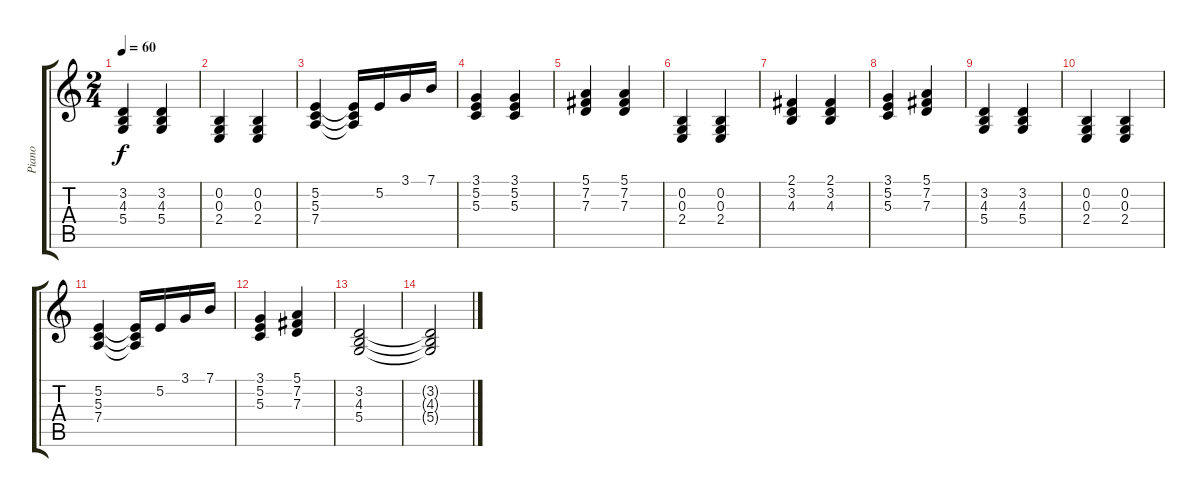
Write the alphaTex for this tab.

\track ("Piano" "Piano") {instrument acousticgrandpiano}
\staff {score tabs}
\tuning (E4 B3 G3 D3 A2 E2) {hide}
\ts (2 4)
\tempo 60
\clef g2
\ks c
(3.2 4.3 5.4).4{dy f} (3.2 4.3 5.4).4 |
(0.2 0.3 2.4).4 (0.2 0.3 2.4).4 |
(5.2 5.3 7.4).4 (5.2{t} 5.3{t} 7.4{t}).16 5.2.16 3.1.16 7.1.16 |
(3.1 5.2 5.3).4 (3.1 5.2 5.3).4 |
(5.1 7.2 7.3).4 (5.1 7.2 7.3).4 |
(0.2 0.3 2.4).4 (0.2 0.3 2.4).4 |
(2.1 3.2 4.3).4 (2.1 3.2 4.3).4 |
(3.1 5.2 5.3).4 (5.1 7.2 7.3).4 |
(3.2 4.3 5.4).4 (3.2 4.3 5.4).4 |
(0.2 0.3 2.4).4 (0.2 0.3 2.4).4 |
(5.2 5.3 7.4).4 (5.2{t} 5.3{t} 7.4{t}).16 5.2.16 3.1.16 7.1.16 |
(3.1 5.2 5.3).4 (5.1 7.2 7.3).4 |
(3.2 4.3 5.4).2 |
(3.2{t} 4.3{t} 5.4{t}).2
